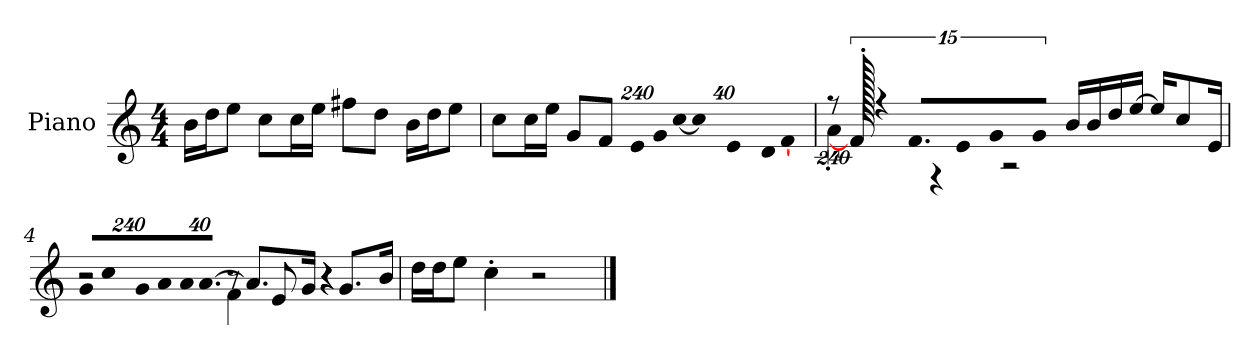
**kern
*part1
*staff1
*I"Piano
*I'P-no
*clefG2
*k[]
*M4/4
*MM90
=1
16b\LL
16dd\J
8ee\J
8cc\L
16cc\L
16ee\JJ
8ff#X\L
8dd\J
16b\LL
16dd\J
8ee\J
=2
8cc\L
16cc\L
16ee\JJ
8g/L
8f/J
*Xbrackettup
!LO:N:vis=16
1920%137e/LL
!LO:N:vis=32
640%23g/L
!LO:N:vis=32
[640%23cc/JJ
!LO:N:vis=8
960%137cc/]
!LO:N:vis=16
1920%137e/L
!LO:N:vis=32
640%23d/K
[384%41f/J
=3
*brackettup
!LO:N:vis=16
*^
1920%137r	4a'\
1920f'/]	.
!LO:N:vis=32	!
640%23r	.
!LO:N:vis=16.	!
960%103f/LL	.
!LO:N:vis=16	!
1920%137e/	.
.	4r
!LO:N:vis=16	!
1920%137g/J	.
!LO:N:vis=8	!
960%137g/J	.
.	2r
16b/LL	.
16b/	.
16dd/	.
[16ee/JJ	.
16ee/KL]	.
8cc/	.
16e/Jk	.
.	1920ryy
*v	*v
!!LO:LB:g=z
=4
*Xbrackettup
*^
!LO:N:vis=16	!
*	*^
1920%137g/KL	2r	2r
!LO:N:vis=8	!	!
960%137cc/	.	.
!LO:N:vis=16	!	!
1920%137g/L	.	.
!LO:N:vis=16	!	!
1920%137a/	.	.
!LO:N:vis=32	!	!
640%23a/K	.	.
!LO:N:vis=16.	!	!
[960%103a/JJ	.	.
8.a/L]	4f\	8r
.	.	8e/
16g/Jk	.	.
8.g/L	4r	4r
16b/Jk	.	.
*v	*v	*v
=5
16dd\LL
16dd\J
8ee\J
4cc'\
2r
==
*-
